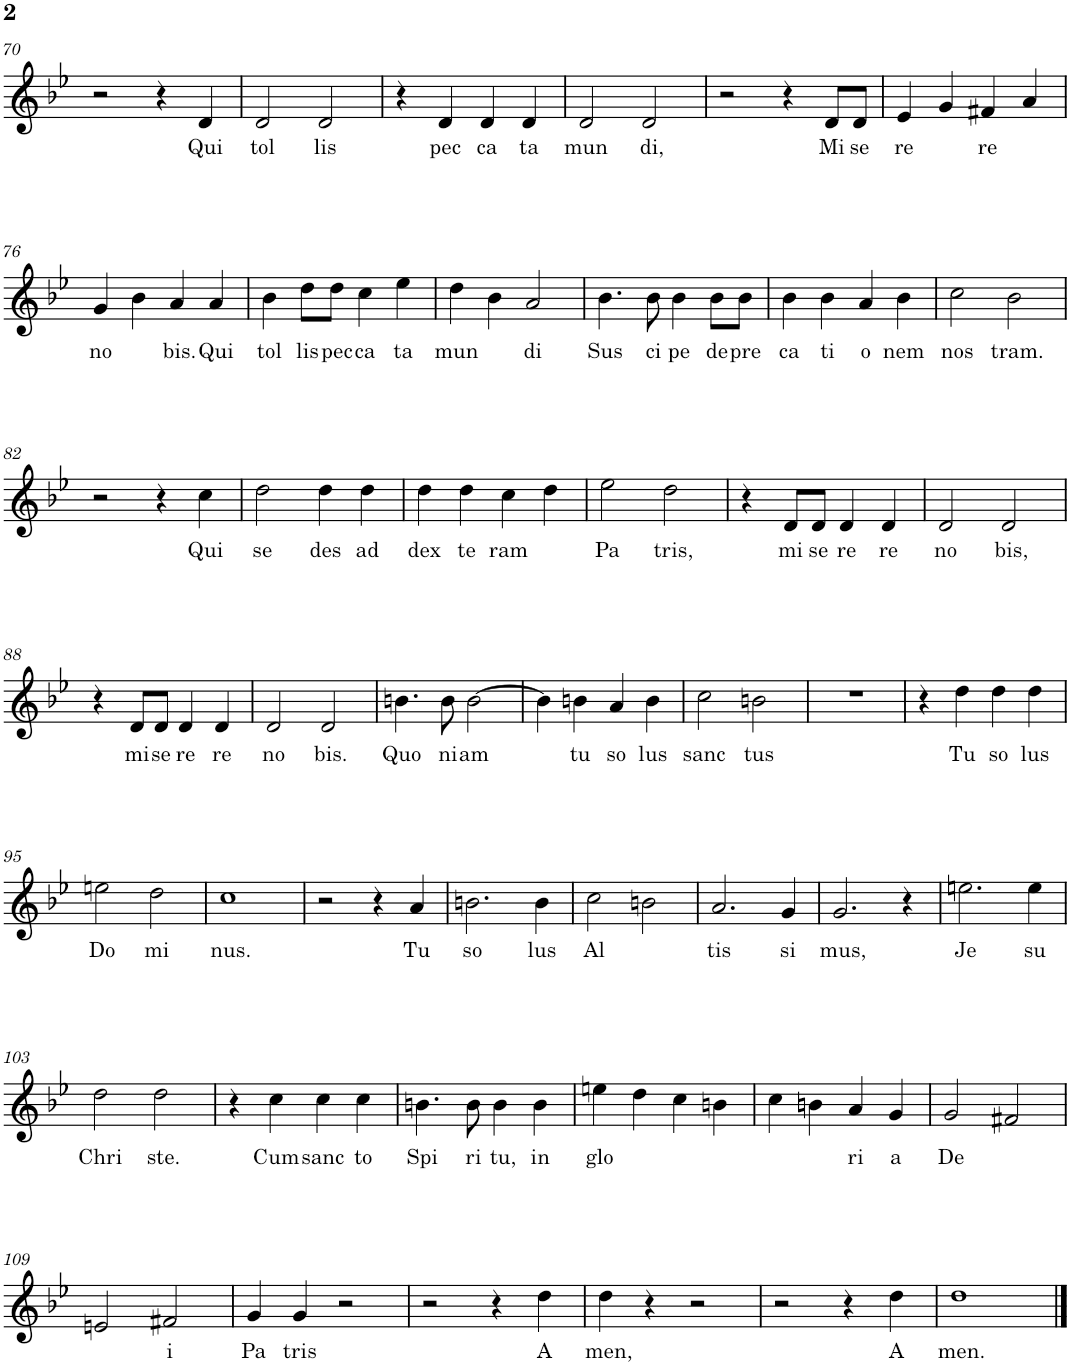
**kern	**text
*part1	*part1
*staff1	*staff1
*I"Piano, .S.	*
*I'Pia.	*
!!LO:PB:g=z
*clefG2	*
*k[b-e-]	*
*M4/4	*
=70	=70
2r	.
4r	.
!	!LO:LY:b
4d/	Qui
=71	=71
!	!LO:LY:b
2d/	tol
!	!LO:LY:b
2d/	lis
=72	=72
4r	.
!	!LO:LY:b
4d/	pec
!	!LO:LY:b
4d/	ca
!	!LO:LY:b
4d/	ta
=73	=73
!	!LO:LY:b
2d/	mun
!	!LO:LY:b
2d/	di,
=74	=74
2r	.
4r	.
!	!LO:LY:b
8d/L	Mi
!	!LO:LY:b
8d/J	se
=75	=75
!	!LO:LY:b
4e-/	re
4g/	.
!	!LO:LY:b
4f#X/	re
4a/	.
!!LO:LB:g=z
=76	=76
!	!LO:LY:b
4g/	no
4b-\	.
!	!LO:LY:b
4a/	bis.
!	!LO:LY:b
4a/	Qui
=77	=77
!	!LO:LY:b
4b-\	tol
!	!LO:LY:b
8dd\L	lis
!	!LO:LY:b
8dd\J	pec
!	!LO:LY:b
4cc\	ca
!	!LO:LY:b
4ee-\	ta
=78	=78
!	!LO:LY:b
4dd\	mun
4b-\	.
!	!LO:LY:b
2a/	di
=79	=79
!	!LO:LY:b
4.b-\	Sus
!	!LO:LY:b
8b-\	ci
!	!LO:LY:b
4b-\	pe
!	!LO:LY:b
8b-\L	de
!	!LO:LY:b
8b-\J	pre
=80	=80
!	!LO:LY:b
4b-\	ca
!	!LO:LY:b
4b-\	ti
!	!LO:LY:b
4a/	o
!	!LO:LY:b
4b-\	nem
=81	=81
!	!LO:LY:b
2cc\	nos
!	!LO:LY:b
2b-\	tram.
!!LO:LB:g=z
=82	=82
2r	.
4r	.
!	!LO:LY:b
4cc\	Qui
=83	=83
!	!LO:LY:b
2dd\	se
!	!LO:LY:b
4dd\	des
!	!LO:LY:b
4dd\	ad
=84	=84
!	!LO:LY:b
4dd\	dex
!	!LO:LY:b
4dd\	te
!	!LO:LY:b
4cc\	ram
4dd\	.
=85	=85
!	!LO:LY:b
2ee-\	Pa
!	!LO:LY:b
2dd\	tris,
=86	=86
4r	.
!	!LO:LY:b
8d/L	mi
!	!LO:LY:b
8d/J	se
!	!LO:LY:b
4d/	re
!	!LO:LY:b
4d/	re
=87	=87
!	!LO:LY:b
2d/	no
!	!LO:LY:b
2d/	bis,
!!LO:LB:g=z
=88	=88
4r	.
!	!LO:LY:b
8d/L	mi
!	!LO:LY:b
8d/J	se
!	!LO:LY:b
4d/	re
!	!LO:LY:b
4d/	re
=89	=89
!	!LO:LY:b
2d/	no
!	!LO:LY:b
2d/	bis.
=90	=90
!	!LO:LY:b
4.bn\	Quo
!	!LO:LY:b
8b\	ni
!	!LO:LY:b
[2b\	am
=91	=91
4b\]	.
!	!LO:LY:b
4bn\	tu
!	!LO:LY:b
4a/	so
!	!LO:LY:b
4b\	lus
=92	=92
!	!LO:LY:b
2cc\	sanc
!	!LO:LY:b
2bn\	tus
=93	=93
1r	.
=94	=94
4r	.
!	!LO:LY:b
4dd\	Tu
!	!LO:LY:b
4dd\	so
!	!LO:LY:b
4dd\	lus
!!LO:LB:g=z
=95	=95
!	!LO:LY:b
2een\	Do
!	!LO:LY:b
2dd\	mi
=96	=96
!	!LO:LY:b
1cc	nus.
=97	=97
2r	.
4r	.
!	!LO:LY:b
4a/	Tu
=98	=98
!	!LO:LY:b
2.bn\	so
!	!LO:LY:b
4b\	lus
=99	=99
!	!LO:LY:b
2cc\	Al
2bn\	.
=100	=100
!	!LO:LY:b
2.a/	tis
!	!LO:LY:b
4g/	si
=101	=101
!	!LO:LY:b
2.g/	mus,
4r	.
=102	=102
!	!LO:LY:b
2.een\	Je
!	!LO:LY:b
4ee\	su
!!LO:LB:g=z
=103	=103
!	!LO:LY:b
2dd\	Chri
!	!LO:LY:b
2dd\	ste.
=104	=104
4r	.
!	!LO:LY:b
4cc\	Cum
!	!LO:LY:b
4cc\	sanc
!	!LO:LY:b
4cc\	to
=105	=105
!	!LO:LY:b
4.bn\	Spi
!	!LO:LY:b
8b\	ri
!	!LO:LY:b
4b\	tu,
!	!LO:LY:b
4b\	in
=106	=106
!	!LO:LY:b
4een\	glo
4dd\	.
4cc\	.
4bn\	.
=107	=107
4cc\	.
4bn\	.
!	!LO:LY:b
4a/	ri
!	!LO:LY:b
4g/	a
=108	=108
!	!LO:LY:b
2g/	De
2f#X/	.
!!LO:LB:g=z
=109	=109
2en/	.
!	!LO:LY:b
2f#X/	i
=110	=110
!	!LO:LY:b
4g/	Pa
!	!LO:LY:b
4g/	tris
2r	.
=111	=111
2r	.
4r	.
!	!LO:LY:b
4dd\	A
=112	=112
!	!LO:LY:b
4dd\	men,
4r	.
2r	.
=113	=113
2r	.
4r	.
!	!LO:LY:b
4dd\	A
=114	=114
!	!LO:LY:b
1dd	men.
==	==
*-	*-
